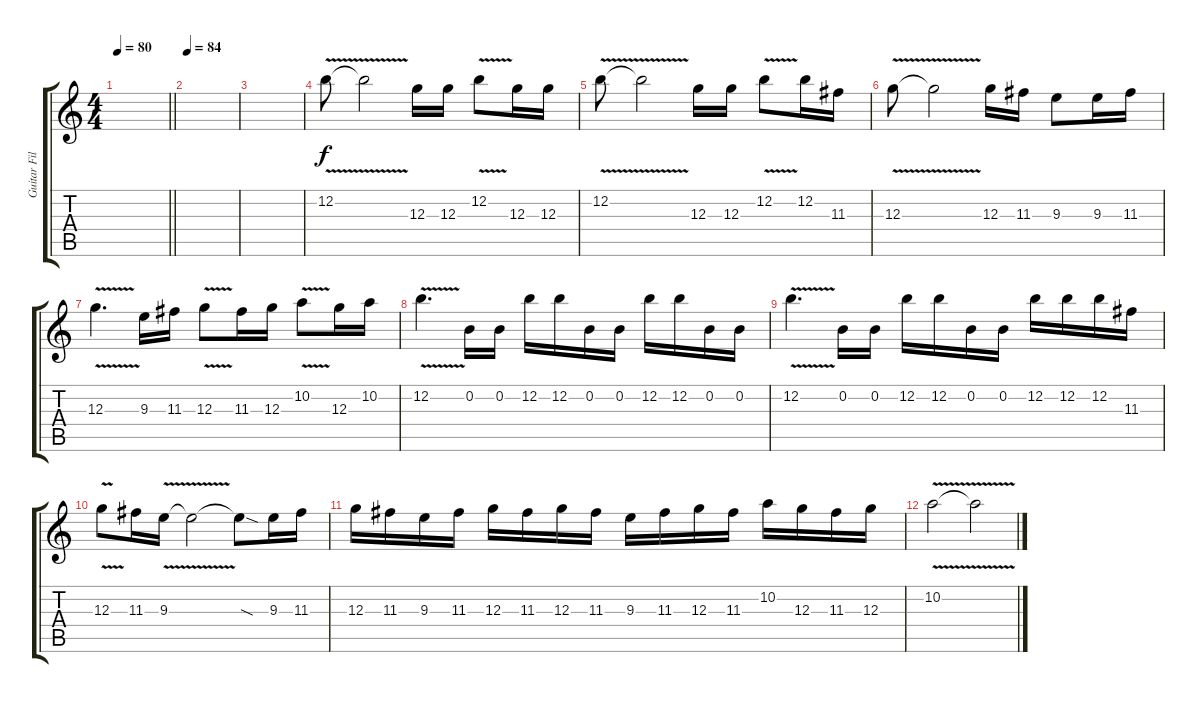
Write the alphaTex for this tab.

\track ("Guitar Fills/Harmonies" "Guitar Fil") {instrument distortionguitar}
\staff {score tabs}
\tuning (E4 B3 G3 D3 A2 E2) {hide}
\ts (4 4)
\tempo 80
\clef g2
\barLineRight lightlight
\ks c
|
\section ("" "")
\tempo 84
|
|
12.2{v}.8{volume 9} 12.2{t}.2 12.3.16 12.3.16 12.2{v}.8 12.3.16 12.3.16 |
12.2{v}.8 12.2{t}.2 12.3.16 12.3.16 12.2{v}.8 12.2.16 11.3.16 |
12.3{v}.8 12.3{t}.2 12.3.16 11.3.16 9.3.8 9.3.16 11.3.16 |
12.3{v}.4{d} 9.3.16 11.3.16 12.3{v}.8 11.3.16 12.3.16 10.2{v}.8 12.3.16 10.2.16 |
12.2{v}.4{d} 0.2.16 0.2.16 12.2.16 12.2.16 0.2.16 0.2.16 12.2.16 12.2.16 0.2.16 0.2.16 |
12.2{v}.4{d} 0.2.16 0.2.16 12.2.16 12.2.16 0.2.16 0.2.16 12.2.16 12.2.16 12.2.16 11.3.16 |
12.3{v}.8 11.3.16 9.3{v}.16 9.3{t}.2 9.3{sod t}.8 9.3.16 11.3.16 |
12.3.16 11.3.16 9.3.16 11.3.16 12.3.16 11.3.16 12.3.16 11.3.16 9.3.16 11.3.16 12.3.16 11.3.16 10.2.16 12.3.16 11.3.16 12.3.16 |
10.2{v}.2 10.2{t}.2{volume 0}
